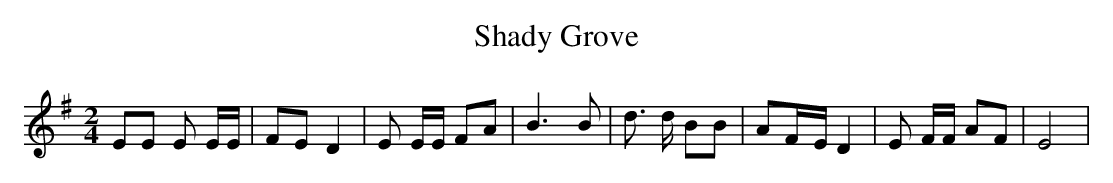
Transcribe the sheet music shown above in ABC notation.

X:1
T:Shady Grove
M:2/4
L:1/8
K:G
 EE E E/2E/2| FE D2| E E/2E/2 FA| B3 B| d3/2 d/2 BB| AF/2-E/2 D2| E F/2F/2 AF|\
 E4|
